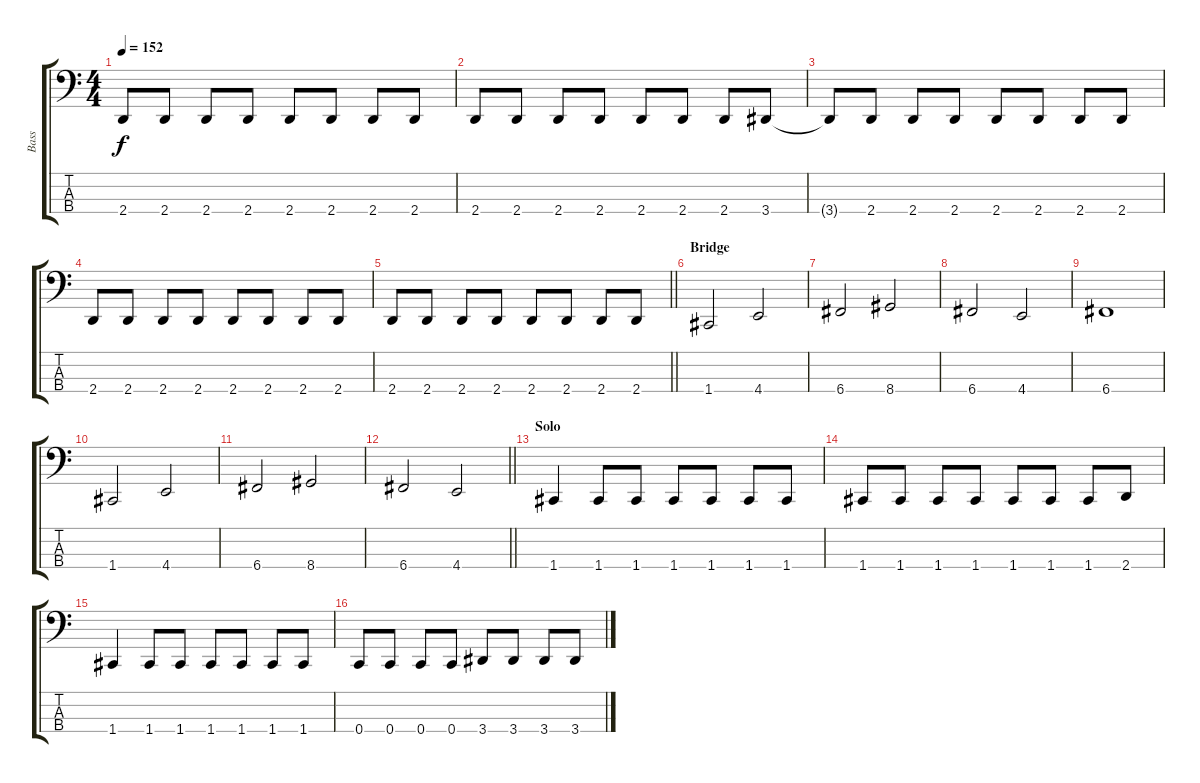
\track ("Bass" "Bass") {instrument electricbasspick}
\staff {score tabs}
\tuning (F2 C2 G1 C1) {hide}
\ts (4 4)
\tempo 152
\clef f4
\ks c
2.4.8{dy f} 2.4.8 2.4.8 2.4.8 2.4.8 2.4.8 2.4.8 2.4.8 |
2.4.8 2.4.8 2.4.8 2.4.8 2.4.8 2.4.8 2.4.8 3.4.8 |
3.4{t}.8 2.4.8 2.4.8 2.4.8 2.4.8 2.4.8 2.4.8 2.4.8 |
2.4.8 2.4.8 2.4.8 2.4.8 2.4.8 2.4.8 2.4.8 2.4.8 |
\barLineRight lightlight
2.4.8 2.4.8 2.4.8 2.4.8 2.4.8 2.4.8 2.4.8 2.4.8 |
\section ("" "Bridge")
1.4.2 4.4.2 |
6.4.2 8.4.2 |
6.4.2 4.4.2 |
6.4.1 |
1.4.2 4.4.2 |
6.4.2 8.4.2 |
\barLineRight lightlight
6.4.2 4.4.2 |
\section ("" "Solo")
1.4.4 1.4.8 1.4.8 1.4.8 1.4.8 1.4.8 1.4.8 |
1.4.8 1.4.8 1.4.8 1.4.8 1.4.8 1.4.8 1.4.8 2.4.8 |
1.4.4 1.4.8 1.4.8 1.4.8 1.4.8 1.4.8 1.4.8 |
0.4.8 0.4.8 0.4.8 0.4.8 3.4.8 3.4.8 3.4.8 3.4.8
